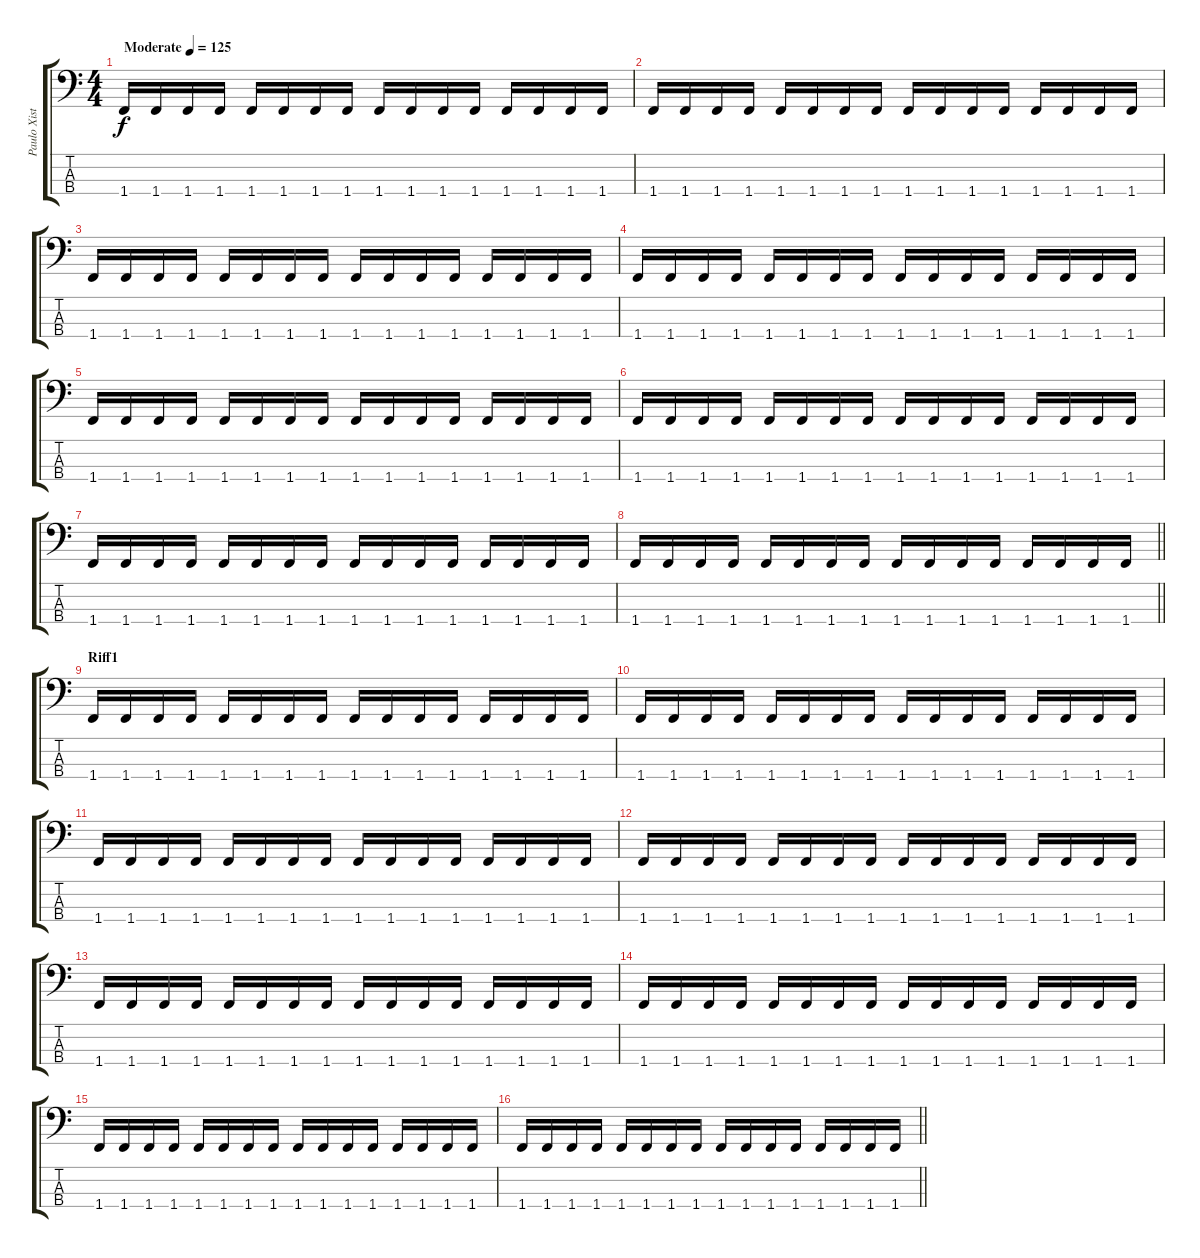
\track ("Paulo Xisto" "Paulo Xist") {instrument electricbasspick}
\staff {score tabs}
\tuning (G2 D2 A1 E1) {hide}
\ts (4 4)
\tempo (125 "Moderate")
\clef f4
\ks c
1.4.16{dy f instrument electricbasspick} 1.4.16 1.4.16 1.4.16 1.4.16 1.4.16 1.4.16 1.4.16 1.4.16 1.4.16 1.4.16 1.4.16 1.4.16 1.4.16 1.4.16 1.4.16 |
1.4.16 1.4.16 1.4.16 1.4.16 1.4.16 1.4.16 1.4.16 1.4.16 1.4.16 1.4.16 1.4.16 1.4.16 1.4.16 1.4.16 1.4.16 1.4.16 |
1.4.16 1.4.16 1.4.16 1.4.16 1.4.16 1.4.16 1.4.16 1.4.16 1.4.16 1.4.16 1.4.16 1.4.16 1.4.16 1.4.16 1.4.16 1.4.16 |
1.4.16 1.4.16 1.4.16 1.4.16 1.4.16 1.4.16 1.4.16 1.4.16 1.4.16 1.4.16 1.4.16 1.4.16 1.4.16 1.4.16 1.4.16 1.4.16 |
1.4.16 1.4.16 1.4.16 1.4.16 1.4.16 1.4.16 1.4.16 1.4.16 1.4.16 1.4.16 1.4.16 1.4.16 1.4.16 1.4.16 1.4.16 1.4.16 |
1.4.16 1.4.16 1.4.16 1.4.16 1.4.16 1.4.16 1.4.16 1.4.16 1.4.16 1.4.16 1.4.16 1.4.16 1.4.16 1.4.16 1.4.16 1.4.16 |
1.4.16 1.4.16 1.4.16 1.4.16 1.4.16 1.4.16 1.4.16 1.4.16 1.4.16 1.4.16 1.4.16 1.4.16 1.4.16 1.4.16 1.4.16 1.4.16 |
\barLineRight lightlight
1.4.16 1.4.16 1.4.16 1.4.16 1.4.16 1.4.16 1.4.16 1.4.16 1.4.16 1.4.16 1.4.16 1.4.16 1.4.16 1.4.16 1.4.16 1.4.16 |
\section ("" "Riff1")
1.4.16 1.4.16 1.4.16 1.4.16 1.4.16 1.4.16 1.4.16 1.4.16 1.4.16 1.4.16 1.4.16 1.4.16 1.4.16 1.4.16 1.4.16 1.4.16 |
1.4.16 1.4.16 1.4.16 1.4.16 1.4.16 1.4.16 1.4.16 1.4.16 1.4.16 1.4.16 1.4.16 1.4.16 1.4.16 1.4.16 1.4.16 1.4.16 |
1.4.16 1.4.16 1.4.16 1.4.16 1.4.16 1.4.16 1.4.16 1.4.16 1.4.16 1.4.16 1.4.16 1.4.16 1.4.16 1.4.16 1.4.16 1.4.16 |
1.4.16 1.4.16 1.4.16 1.4.16 1.4.16 1.4.16 1.4.16 1.4.16 1.4.16 1.4.16 1.4.16 1.4.16 1.4.16 1.4.16 1.4.16 1.4.16 |
1.4.16 1.4.16 1.4.16 1.4.16 1.4.16 1.4.16 1.4.16 1.4.16 1.4.16 1.4.16 1.4.16 1.4.16 1.4.16 1.4.16 1.4.16 1.4.16 |
1.4.16 1.4.16 1.4.16 1.4.16 1.4.16 1.4.16 1.4.16 1.4.16 1.4.16 1.4.16 1.4.16 1.4.16 1.4.16 1.4.16 1.4.16 1.4.16 |
1.4.16 1.4.16 1.4.16 1.4.16 1.4.16 1.4.16 1.4.16 1.4.16 1.4.16 1.4.16 1.4.16 1.4.16 1.4.16 1.4.16 1.4.16 1.4.16 |
\barLineRight lightlight
1.4.16 1.4.16 1.4.16 1.4.16 1.4.16 1.4.16 1.4.16 1.4.16 1.4.16 1.4.16 1.4.16 1.4.16 1.4.16 1.4.16 1.4.16 1.4.16
